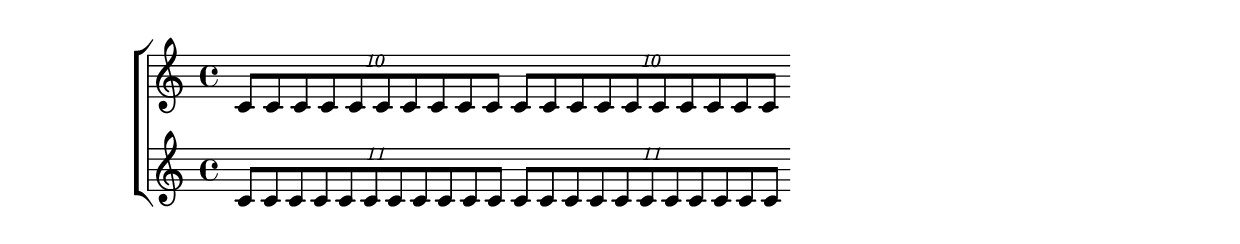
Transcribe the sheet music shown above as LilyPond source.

\version "2.1.26"
\header{
texidoc = "Concurrent tuplets should be equidistant on all staffs.

Note that this only spaces correctly (exactly) when @code{raggedright}
is enabled. For a non-@code{raggedright} case, it still shows a bug: 
uneven spacing. 
"  }



multipart = \notes \relative c'{ 
    \context StaffGroup << 
                \new Staff  \context Voice { 
                   \times 2/10 {  c8[ c c c c c c c c c] } 
                   \times 2/10 {  c[  c c c c c c c c c] } 
		}
                \new Staff  \context Voice { 
                   \times 2/11 {  c8[ c c c c c c c c c c] } 
                   \times 2/11 {  c[  c c c c c c c c c c] } 
                }
            >>
	}
    
\score{
    \notes { 
	\multipart 
    }

%    \paper { raggedright = ##t }

}


